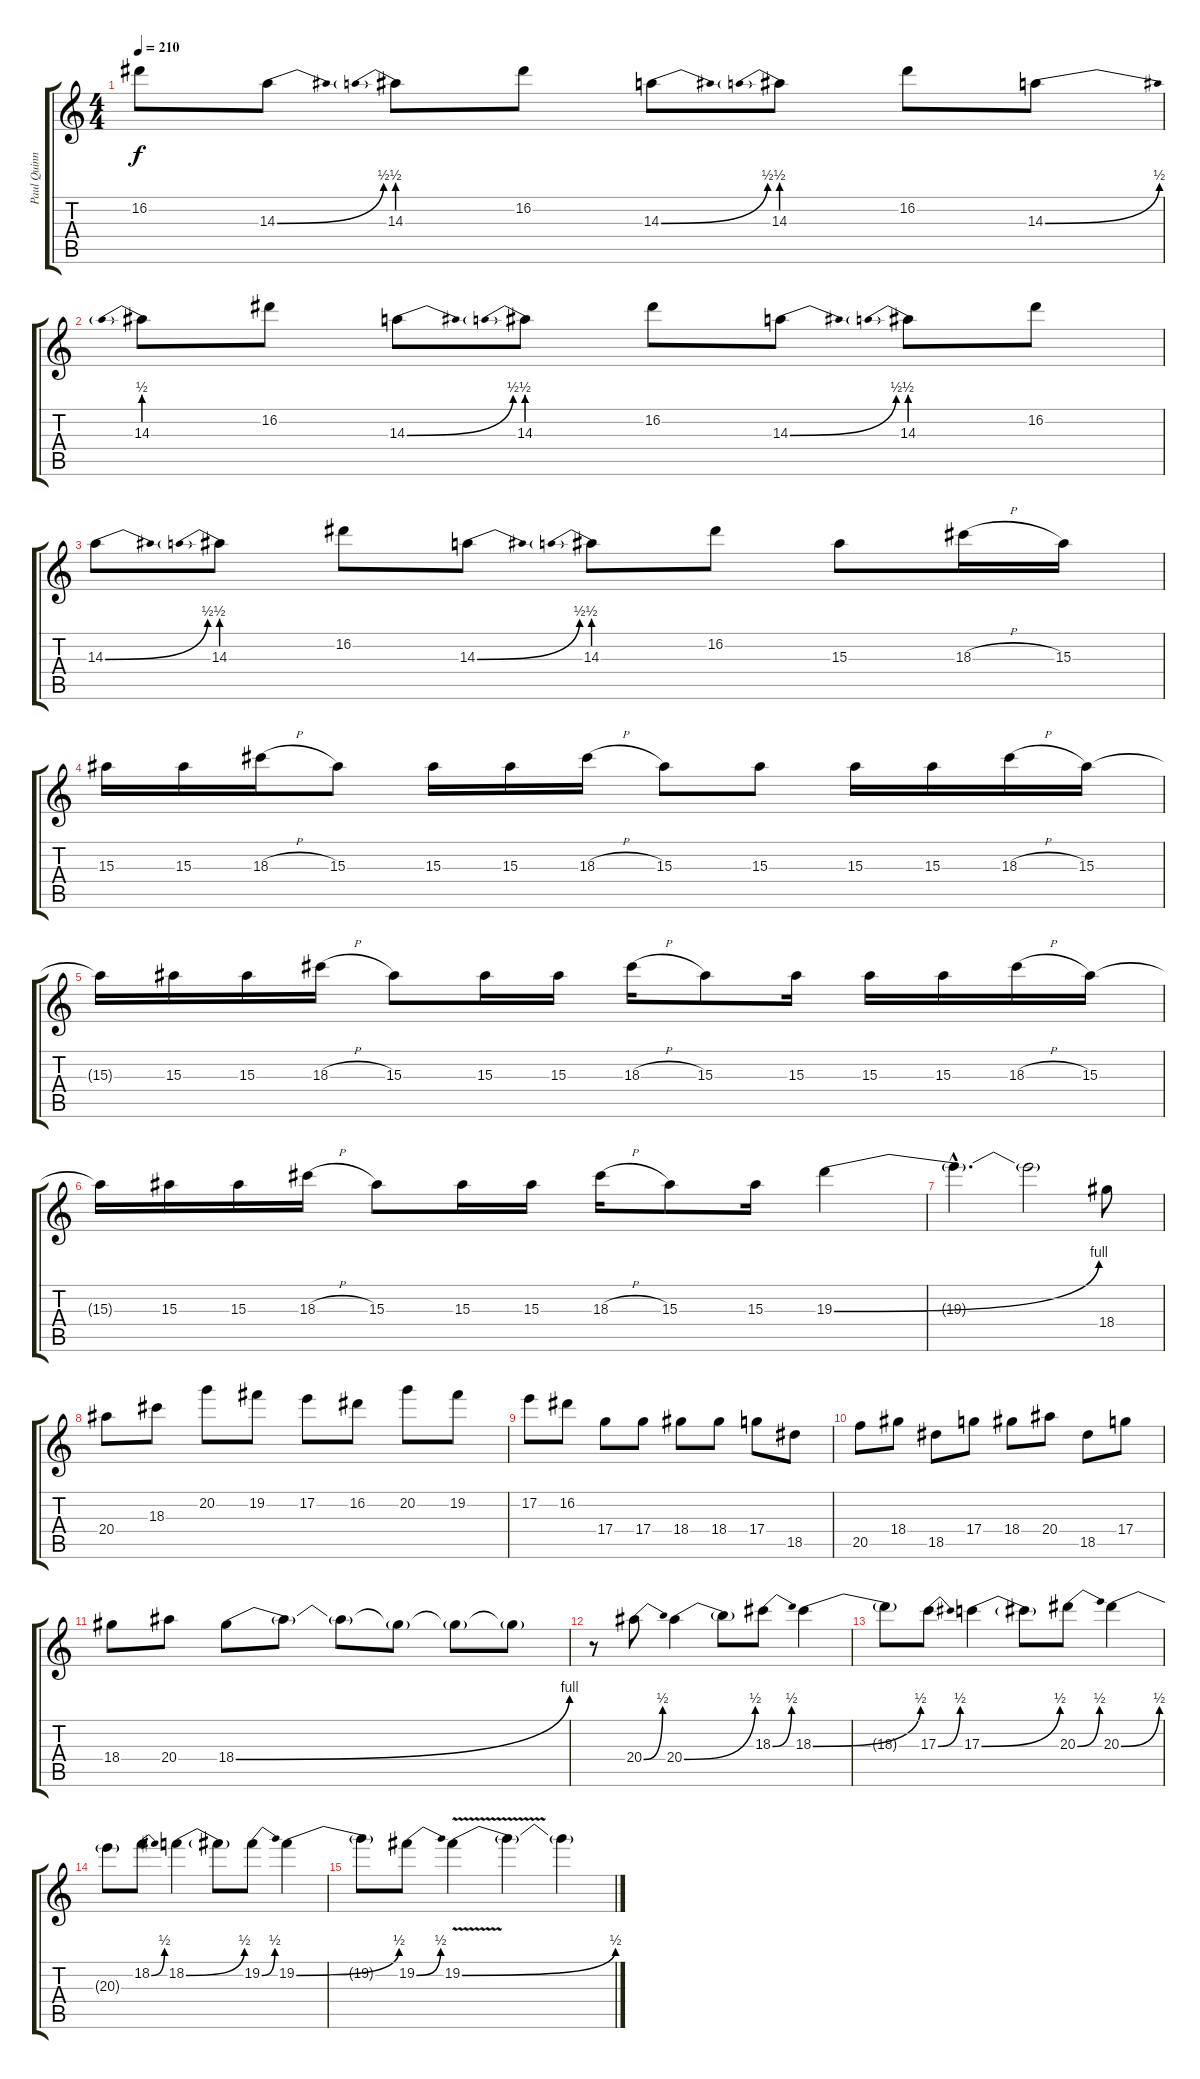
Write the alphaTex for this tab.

\track ("Paul Quinn" "Paul Quinn") {instrument distortionguitar}
\staff {score tabs}
\tuning (E4 B3 G3 D3 A2 E2) {hide}
\ts (4 4)
\tempo 210
\clef g2
\ks c
16.2.8{dy f} 14.3{be (bend 0 0 60 2)}.8 14.3{be (prebend 0 2 60 2)}.8 16.2.8 14.3{be (bend 0 0 60 2)}.8 14.3{be (prebend 0 2 60 2)}.8 16.2.8 14.3{be (bend 0 0 60 2)}.8 |
14.3{be (prebend 0 2 60 2)}.8 16.2.8 14.3{be (bend 0 0 60 2)}.8 14.3{be (prebend 0 2 60 2)}.8 16.2.8 14.3{be (bend 0 0 60 2)}.8 14.3{be (prebend 0 2 60 2)}.8 16.2.8 |
14.3{be (bend 0 0 60 2)}.8 14.3{be (prebend 0 2 60 2)}.8 16.2.8 14.3{be (bend 0 0 60 2)}.8 14.3{be (prebend 0 2 60 2)}.8 16.2.8 15.3.8 18.3{h}.16 15.3.16 |
15.3.16 15.3.16 18.3{h}.16 15.3.8 15.3.16 15.3.16 18.3{h}.16 15.3.8 15.3.8 15.3.16 15.3.16 18.3{h}.16 15.3.16 |
15.3{t}.16 15.3.16 15.3.16 18.3{h}.16 15.3.8 15.3.16 15.3.16 18.3{h}.16 15.3.8 15.3.16 15.3.16 15.3.16 18.3{h}.16 15.3.16 |
15.3{t}.16 15.3.16 15.3.16 18.3{h}.16 15.3.8 15.3.16 15.3.16 18.3{h}.16 15.3.8 15.3.16 19.3{be (bend 0 0 60 4)}.4 |
19.3{hac t}.4{d} 19.3{t}.2 18.4.8 |
20.4.8 18.3.8 20.2.8 19.2.8 17.2.8 16.2.8 20.2.8 19.2.8 |
17.2.8 16.2.8 17.4.8 17.4.8 18.4.8 18.4.8 17.4.8 18.5.8 |
20.5.8 18.4.8 18.5.8 17.4.8 18.4.8 20.4.8 18.5.8 17.4.8 |
18.4.8 20.4.8 18.4{be (bend 0 0 60 4)}.8 18.4{t}.8 18.4{t}.8 18.4{t}.8 18.4{t}.8 18.4{t}.8 |
r.8 20.4{be (bend 0 0 60 2)}.8 20.4{be (bend 0 0 60 2)}.4 20.4{t}.8 18.3{be (bend 0 0 60 2)}.8 18.3{be (bend 0 0 60 2)}.4 |
18.3{t}.8 17.3{be (bend 0 0 60 2)}.8 17.3{be (bend 0 0 60 2)}.4 17.3{t}.8 20.3{be (bend 0 0 60 2)}.8 20.3{be (bend 0 0 60 2)}.4 |
20.3{t}.8 18.2{be (bend 0 0 60 2)}.8 18.2{be (bend 0 0 60 2)}.4 18.2{t}.8 19.2{be (bend 0 0 60 2)}.8 19.2{be (bend 0 0 60 2)}.4 |
19.2{t}.8 19.2{be (bend 0 0 60 2)}.8 19.2{be (bend 0 0 60 2) v}.4 19.2{t}.4 19.2{t}.4
